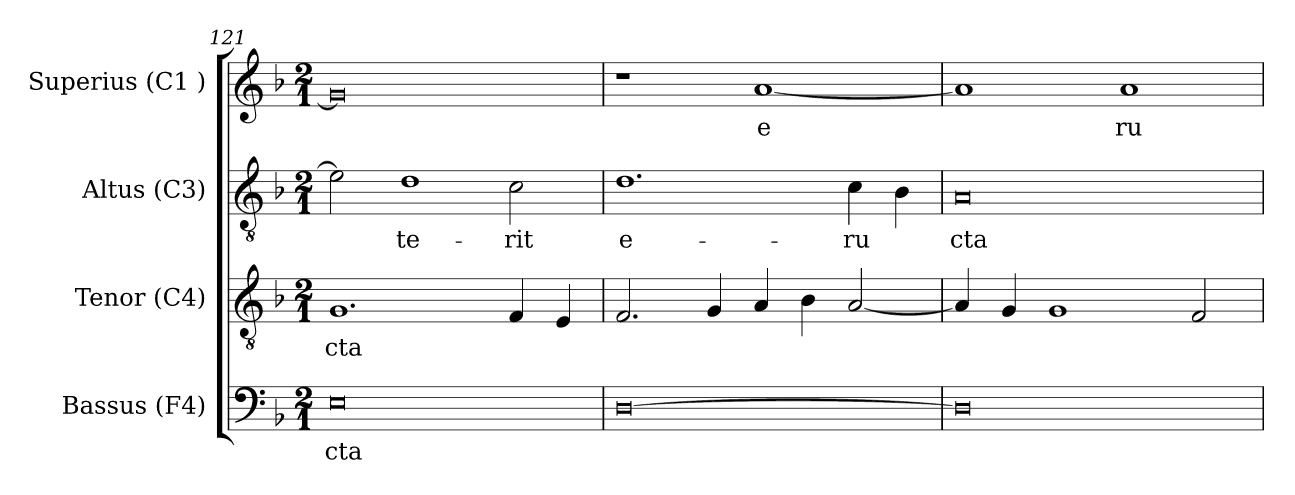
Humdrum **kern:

**kern	**text	**kern	**text	**kern	**text	**kern	**text
*part4	*part4	*part3	*part3	*part2	*part2	*part1	*part1
*staff4	*staff4	*staff3	*staff3	*staff2	*staff2	*staff1	*staff1
*I"Bassus (F4)	*	*I"Tenor (C4)	*	*I"Altus (C3)	*	*I"Superius (C1 )	*
*I'B.	*	*I'T.	*	*I'A.	*	*I'S.	*
*clefF4	*	*clefGv2	*	*clefGv2	*	*clefG2	*
*k[b-]	*	*k[b-]	*	*k[b-]	*	*k[b-]	*
*F:	*	*F:	*	*F:	*	*F:	*
*M2/1	*	*M2/1	*	*M2/1	*	*M2/1	*
=121	=121	=121	=121	=121	=121	=121	=121
!	!LO:LY:b:cj	!	!LO:LY:b:cj	!	!LO:LY:b:cj	!	!LO:LY:b:cj
0E	-cta-	1.G	-cta-	2e-\]	--	0g]	.
!	!	!	!	!	!LO:LY:b:cj	!	!
.	.	.	.	1d	-te-	.	.
!	!	!	!LO:LY:b:cj	!	!LO:LY:b:cj	!	!
.	.	4F/	--	2c\	-rit	.	.
!	!	!	!LO:LY:b:cj	!	!	!	!
.	.	4E/	--	.	.	.	.
!!LO:LB:g=z
=122	=122	=122	=122	=122	=122	=122	=122
!	!LO:LY:b:cj	!	!LO:LY:b:cj	!	!LO:LY:b:cj	!	!
[>0D	--	2.F/	--	1.d	e-	1r	.
!	!	!	!LO:LY:b:cj	!	!	!	!
.	.	4G/	--	.	.	.	.
!	!	!	!LO:LY:b:cj	!	!	!	!LO:LY:b:cj
.	.	4A/	--	.	.	[<1a	e-
!	!	!	!LO:LY:b:cj	!	!	!	!
.	.	4B-\	--	.	.	.	.
!	!	!	!LO:LY:b:cj	!	!LO:LY:b:cj	!	!
.	.	[<2A/	--	4c\	-ru-	.	.
!	!	!	!	!	!LO:LY:b:cj	!	!
.	.	.	.	4B-\	--	.	.
=123	=123	=123	=123	=123	=123	=123	=123
!	!LO:LY:b:cj	!	!LO:LY:b:cj	!	!LO:LY:b:cj	!	!LO:LY:b:cj
0D]	--	4A/]	--	0A	-cta-	1a]	--
!	!	!	!LO:LY:b:cj	!	!	!	!
.	.	4G/	--	.	.	.	.
!	!	!	!LO:LY:b:cj	!	!	!	!
.	.	1G	--	.	.	.	.
!	!	!	!	!	!	!	!LO:LY:b:cj
.	.	.	.	.	.	1a	-ru-
!	!	!	!LO:LY:b:cj	!	!	!	!
.	.	2F/	--	.	.	.	.
=	=	=	=	=	=	=	=
*-	*-	*-	*-	*-	*-	*-	*-
